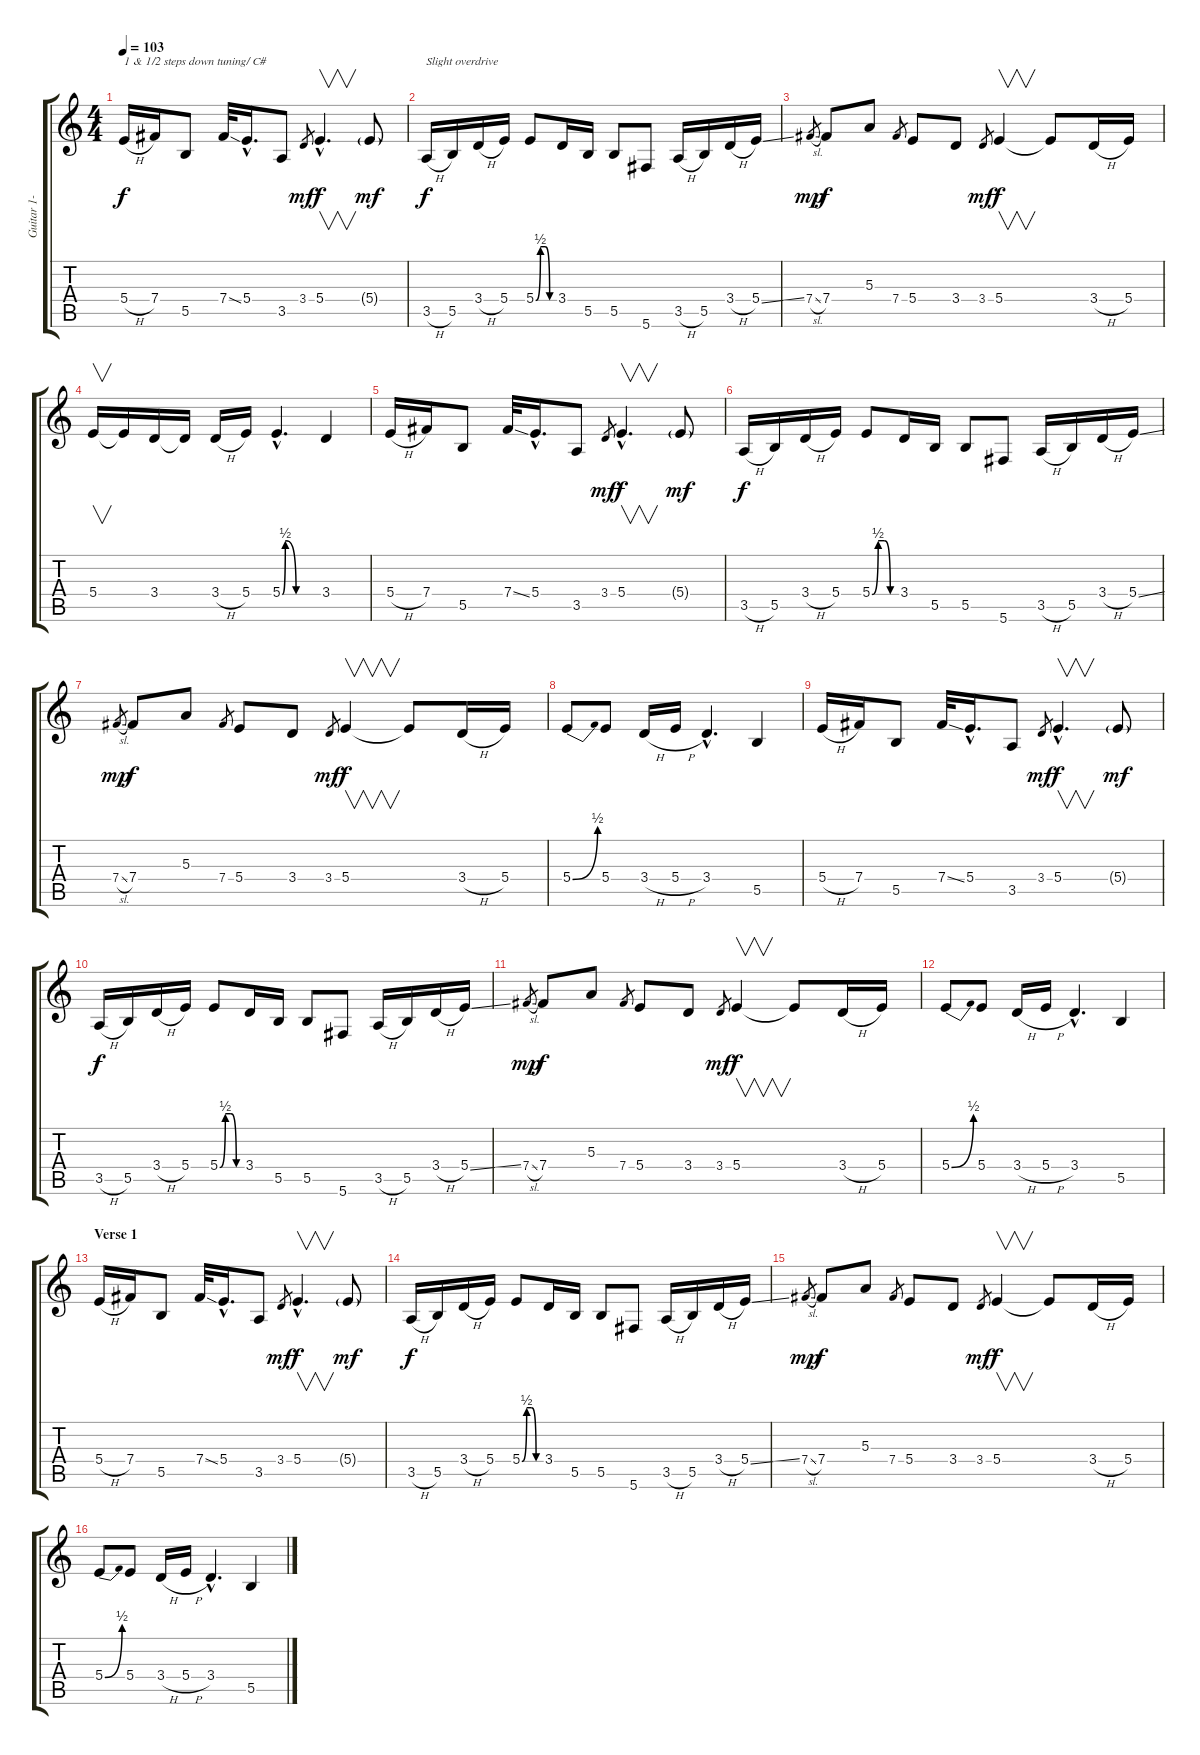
\track ("Guitar 1- Pepper Keenan" "Guitar 1- ") {instrument electricguitarjazz}
\staff {score tabs}
\tuning (Db4 Ab3 E3 B2 Gb2 Db2) {hide}
\ts (4 4)
\tempo 103
\clef g2
\ks c
5.4{h}.16{txt "1 & 1/2 steps down tuning/ C#" dy f balance 7 instrument electricguitarjazz} 7.4.16 5.5.8 7.4{ss}.32 5.4{hac}.16{d} 3.5.8 3.4.8{gr dy mf} 5.4{hac}.4{v d dy f} 5.4{g}.8{dy mf} |
3.5{h}.16{txt "Slight overdrive" dy f} 5.5.16 3.4{h}.16 5.4.16 5.4{be (custom 0 0 15 2 30 2 45 0 60 0)}.8 3.4.16 5.5.16 5.5.8 5.6.8 3.5{h}.16 5.5.16 3.4{h}.16 5.4{ss}.16 |
7.4{sl}.8{gr dy mp} 7.4.8{dy f} 5.3.8 7.4.8{gr} 5.4.8 3.4.8 3.4.8{gr dy mf} 5.4.4{v dy f} 5.4{t}.8 3.4{h}.16 5.4.16 |
5.4.16{v} 5.4{t}.16 3.4.16 3.4{t}.16 3.4{h}.16 5.4.16 5.4{be (custom 0 0 5 2 23 0 45 0 60 0) hac}.4{d} 3.4.4 |
5.4{h}.16{balance 7} 7.4.16 5.5.8 7.4{ss}.32 5.4{hac}.16{d} 3.5.8 3.4.8{gr dy mf} 5.4{hac}.4{v d dy f} 5.4{g}.8{dy mf} |
3.5{h}.16{dy f} 5.5.16 3.4{h}.16 5.4.16 5.4{be (custom 0 0 15 2 30 2 45 0 60 0)}.8 3.4.16 5.5.16 5.5.8 5.6.8 3.5{h}.16 5.5.16 3.4{h}.16 5.4{ss}.16 |
7.4{sl}.8{gr dy mp} 7.4.8{dy f} 5.3.8 7.4.8{gr} 5.4.8 3.4.8 3.4.8{gr dy mf} 5.4.4{v dy f} 5.4{t}.8 3.4{h}.16 5.4.16 |
5.4{be (bend 0 0 60 2)}.8 5.4.8 3.4{h}.16 5.4{h}.16 3.4{hac}.4{d} 5.5.4 |
5.4{h}.16{balance 7} 7.4.16 5.5.8 7.4{ss}.32 5.4{hac}.16{d} 3.5.8 3.4.8{gr dy mf} 5.4{hac}.4{v d dy f} 5.4{g}.8{dy mf} |
3.5{h}.16{dy f} 5.5.16 3.4{h}.16 5.4.16 5.4{be (custom 0 0 15 2 30 2 45 0 60 0)}.8 3.4.16 5.5.16 5.5.8 5.6.8 3.5{h}.16 5.5.16 3.4{h}.16 5.4{ss}.16 |
7.4{sl}.8{gr dy mp} 7.4.8{dy f} 5.3.8 7.4.8{gr} 5.4.8 3.4.8 3.4.8{gr dy mf} 5.4.4{v dy f} 5.4{t}.8 3.4{h}.16 5.4.16 |
5.4{be (bend 0 0 60 2)}.8 5.4.8 3.4{h}.16 5.4{h}.16 3.4{hac}.4{d} 5.5.4 |
\section ("" "Verse 1")
5.4{h}.16{balance 7} 7.4.16 5.5.8 7.4{ss}.32 5.4{hac}.16{d} 3.5.8 3.4.8{gr dy mf} 5.4{hac}.4{v d dy f} 5.4{g}.8{dy mf} |
3.5{h}.16{dy f} 5.5.16 3.4{h}.16 5.4.16 5.4{be (custom 0 0 15 2 30 2 45 0 60 0)}.8 3.4.16 5.5.16 5.5.8 5.6.8 3.5{h}.16 5.5.16 3.4{h}.16 5.4{ss}.16 |
7.4{sl}.8{gr dy mp} 7.4.8{dy f} 5.3.8 7.4.8{gr} 5.4.8 3.4.8 3.4.8{gr dy mf} 5.4.4{v dy f} 5.4{t}.8 3.4{h}.16 5.4.16 |
5.4{be (bend 0 0 60 2)}.8 5.4.8 3.4{h}.16 5.4{h}.16 3.4{hac}.4{d} 5.5.4
